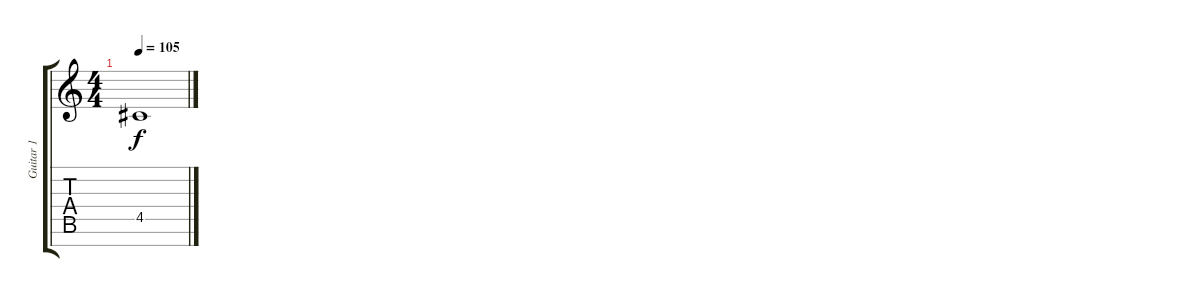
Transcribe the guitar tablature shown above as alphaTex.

\track ("Guitar 1" "Guitar 1") {instrument acousticguitarsteel}
\staff {score tabs}
\tuning (E4 B3 G3 D3 A2 E2 B1) {hide}
\ts (4 4)
\tempo 105
\clef g2
\ks c
4.5{t}.1{dy f}
